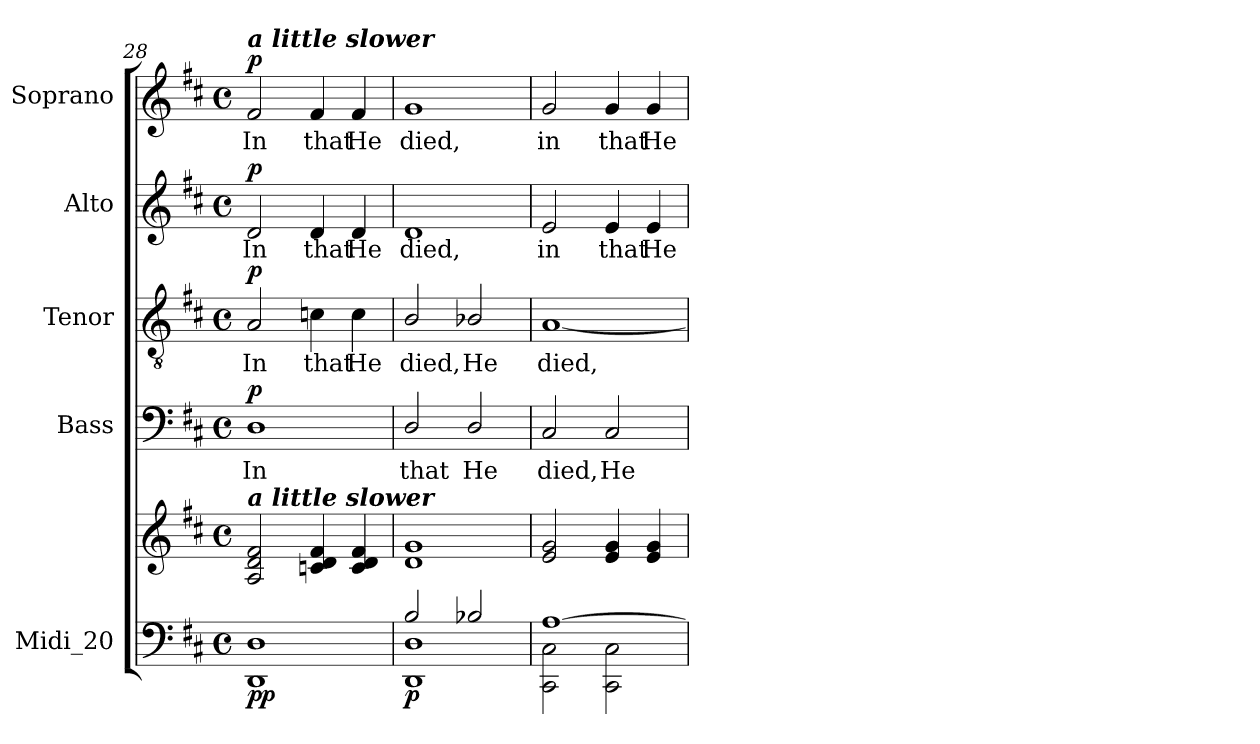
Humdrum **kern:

**kern	**kern	**dynam	**kern	**text	**dynam	**kern	**text	**dynam	**kern	**text	**dynam	**kern	**text	**dynam
*part5	*part5	*part5	*part4	*part4	*part4	*part3	*part3	*part3	*part2	*part2	*part2	*part1	*part1	*part1
*staff6	*staff5	*staff5/6	*staff4	*staff4	*staff4	*staff3	*staff3	*staff3	*staff2	*staff2	*staff2	*staff1	*staff1	*staff1
*I"Midi_20	*	*	*I"Bass	*	*	*I"Tenor	*	*	*I"Alto	*	*	*I"Soprano	*	*
*	*	*	*I'B	*	*	*I'T	*	*	*I'A	*	*	*I'S	*	*
!!LO:LB:g=z
*clefF4	*clefG2	*	*clefF4	*	*	*clefGv2	*	*	*clefG2	*	*	*clefG2	*	*
*k[f#c#]	*k[f#c#]	*	*k[f#c#]	*	*	*k[f#c#]	*	*	*k[f#c#]	*	*	*k[f#c#]	*	*
*D:	*D:	*	*D:	*	*	*D:	*	*	*D:	*	*	*D:	*	*
*M4/4	*M4/4	*	*M4/4	*	*	*M4/4	*	*	*M4/4	*	*	*M4/4	*	*
*met(c)	*met(c)	*	*met(c)	*	*	*met(c)	*	*	*met(c)	*	*	*met(c)	*	*
*MM138	*MM138	*	*MM138	*	*	*MM138	*	*	*MM138	*	*	*MM138	*	*
=28	=28	=28	=28	=28	=28	=28	=28	=28	=28	=28	=28	=28	=28	=28
*^	*^	*	*	*	*	*	*	*	*	*	*	*	*	*
!	!	!	!	!	!	!	!	!	!	!	!	!	!	!LO:TX:a:Bi:t=a little slower	!	!
!	!	!LO:TX:a:Bi:t=a little slower	!	!	!	!	!	!	!	!	!	!	!	!	!	!
!	!	!	!	!LO:DY:b=2	!	!LO:LY:b	!	!	!LO:LY:b	!	!	!LO:LY:b	!	!	!LO:LY:b	!
!	!	!	!	!LO:DY:n=1:b	!	!	!LO:DY:b	!	!	!LO:DY:b	!	!	!LO:DY:b	!	!	!LO:DY:b
1ryy	1DD\ 1D\	2A/ 2d/ 2f#/	1ryy	p p	1D	In	p	2A	In	p	2d	In	p	2f#	In	p
!	!	!	!	!	!	!	!	!	!LO:LY:b	!	!	!LO:LY:b	!	!	!LO:LY:b	!
.	.	4cn/ 4d/ 4f#/	.	.	.	.	.	4cn	that	.	4d	that	.	4f#	that	.
!	!	!	!	!	!	!	!	!	!LO:LY:b	!	!	!LO:LY:b	!	!	!LO:LY:b	!
.	.	4c/ 4d/ 4f#/	.	.	.	.	.	4c	He	.	4d	He	.	4f#	He	.
=29	=29	=29	=29	=29	=29	=29	=29	=29	=29	=29	=29	=29	=29	=29	=29	=29
!	!	!	!	!LO:DY:b=2	!	!LO:LY:b	!	!	!LO:LY:b	!	!	!LO:LY:b	!	!	!LO:LY:b	!
2B/	1DD/ 1D/	1d/ 1g/	1ryy	p	2D/	that	.	2B/	died,	.	1d	died,	.	1g	died,	.
!	!	!	!	!	!	!LO:LY:b	!	!	!LO:LY:b	!	!	!	!	!	!	!
2B-X/	.	.	.	.	2D/	He	.	2B-X/	He	.	.	.	.	.	.	.
=30	=30	=30	=30	=30	=30	=30	=30	=30	=30	=30	=30	=30	=30	=30	=30	=30
!	!	!	!	!	!	!LO:LY:b	!	!	!LO:LY:b	!	!	!LO:LY:b	!	!	!LO:LY:b	!
[1A/	2CC#\ 2C#\	2e/ 2g/	1ryy	.	2C#	died,	.	[1A	died,	.	2e	in	.	2g	in	.
!	!	!	!	!	!	!LO:LY:b	!	!	!	!	!	!LO:LY:b	!	!	!LO:LY:b	!
.	2CC#\ 2C#\	4e/ 4g/	.	.	2C#	He	.	.	.	.	4e	that	.	4g	that	.
!	!	!	!	!	!	!	!	!	!	!	!	!LO:LY:b	!	!	!LO:LY:b	!
.	.	4e/ 4g/	.	.	.	.	.	.	.	.	4e	He	.	4g	He	.
*v	*v	*	*	*	*	*	*	*	*	*	*	*	*	*	*	*
*	*v	*v	*	*	*	*	*	*	*	*	*	*	*	*	*
=	=	=	=	=	=	=	=	=	=	=	=	=	=	=
*-	*-	*-	*-	*-	*-	*-	*-	*-	*-	*-	*-	*-	*-	*-
